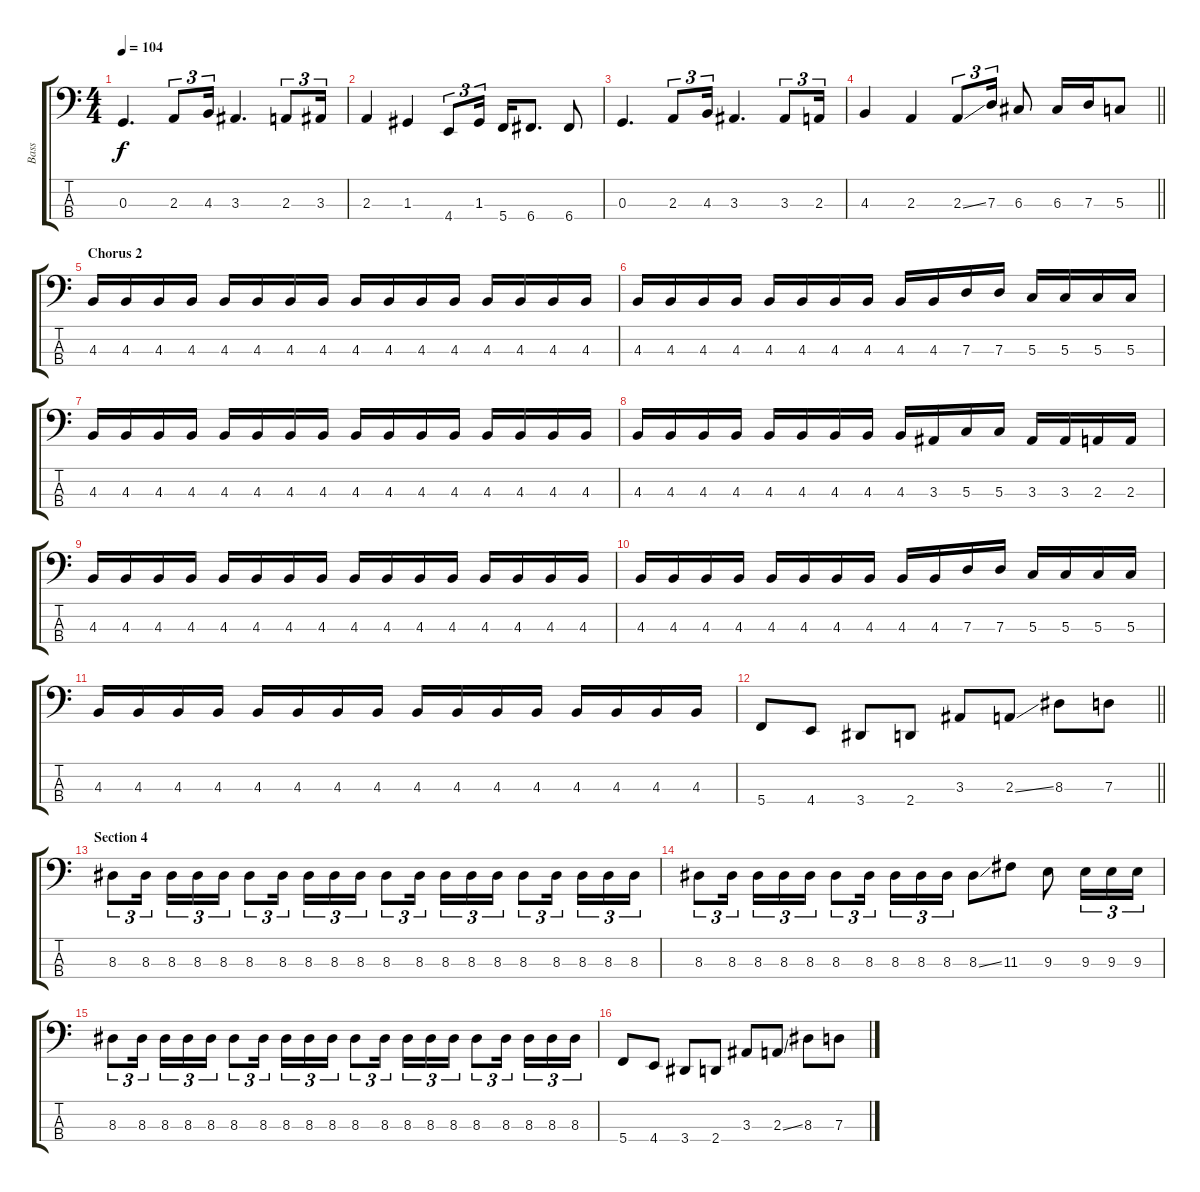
\track ("Bass" "Bass") {instrument electricbasspick}
\staff {score tabs}
\tuning (F2 C2 G1 C1) {hide}
\ts (4 4)
\tempo 104
\clef f4
\ks c
0.3.4{d dy f} 2.3.8{tu (3 2)} 4.3.16{tu (3 2)} 3.3.4{d} 2.3.8{tu (3 2)} 3.3.16{tu (3 2)} |
2.3.4 1.3.4 4.4.8{tu (3 2)} 1.3.16{tu (3 2) beam splitsecondary} 5.4.16 6.4.8{d} 6.4.8 |
0.3.4{d} 2.3.8{tu (3 2)} 4.3.16{tu (3 2)} 3.3.4{d} 3.3.8{tu (3 2)} 2.3.16{tu (3 2)} |
\barLineRight lightlight
4.3.4 2.3.4 2.3{ss}.8{tu (3 2)} 7.3.16{tu (3 2)} 6.3.8 6.3.16 7.3.16 5.3.8 |
\section ("" "Chorus 2")
4.3.16 4.3.16 4.3.16 4.3.16 4.3.16 4.3.16 4.3.16 4.3.16 4.3.16 4.3.16 4.3.16 4.3.16 4.3.16 4.3.16 4.3.16 4.3.16 |
4.3.16 4.3.16 4.3.16 4.3.16 4.3.16 4.3.16 4.3.16 4.3.16 4.3.16 4.3.16 7.3.16 7.3.16 5.3.16 5.3.16 5.3.16 5.3.16 |
4.3.16 4.3.16 4.3.16 4.3.16 4.3.16 4.3.16 4.3.16 4.3.16 4.3.16 4.3.16 4.3.16 4.3.16 4.3.16 4.3.16 4.3.16 4.3.16 |
4.3.16 4.3.16 4.3.16 4.3.16 4.3.16 4.3.16 4.3.16 4.3.16 4.3.16 3.3.16 5.3.16 5.3.16 3.3.16 3.3.16 2.3.16 2.3.16 |
4.3.16 4.3.16 4.3.16 4.3.16 4.3.16 4.3.16 4.3.16 4.3.16 4.3.16 4.3.16 4.3.16 4.3.16 4.3.16 4.3.16 4.3.16 4.3.16 |
4.3.16 4.3.16 4.3.16 4.3.16 4.3.16 4.3.16 4.3.16 4.3.16 4.3.16 4.3.16 7.3.16 7.3.16 5.3.16 5.3.16 5.3.16 5.3.16 |
4.3.16 4.3.16 4.3.16 4.3.16 4.3.16 4.3.16 4.3.16 4.3.16 4.3.16 4.3.16 4.3.16 4.3.16 4.3.16 4.3.16 4.3.16 4.3.16 |
\barLineRight lightlight
5.4.8 4.4.8 3.4.8 2.4.8 3.3.8 2.3{ss}.8 8.3.8 7.3.8 |
\section ("" "Section 4")
8.3.8{tu (3 2)} 8.3.16{tu (3 2) beam splitsecondary} 8.3.16{tu (3 2)} 8.3.16{tu (3 2)} 8.3.16{tu (3 2)} 8.3.8{tu (3 2)} 8.3.16{tu (3 2) beam splitsecondary} 8.3.16{tu (3 2)} 8.3.16{tu (3 2)} 8.3.16{tu (3 2)} 8.3.8{tu (3 2)} 8.3.16{tu (3 2) beam splitsecondary} 8.3.16{tu (3 2)} 8.3.16{tu (3 2)} 8.3.16{tu (3 2)} 8.3.8{tu (3 2)} 8.3.16{tu (3 2) beam splitsecondary} 8.3.16{tu (3 2)} 8.3.16{tu (3 2)} 8.3.16{tu (3 2)} |
8.3.8{tu (3 2)} 8.3.16{tu (3 2) beam splitsecondary} 8.3.16{tu (3 2)} 8.3.16{tu (3 2)} 8.3.16{tu (3 2)} 8.3.8{tu (3 2)} 8.3.16{tu (3 2) beam splitsecondary} 8.3.16{tu (3 2)} 8.3.16{tu (3 2)} 8.3.16{tu (3 2)} 8.3{ss}.8 11.3.8 9.3.8 9.3.16{tu (3 2)} 9.3.16{tu (3 2)} 9.3.16{tu (3 2)} |
8.3.8{tu (3 2)} 8.3.16{tu (3 2) beam splitsecondary} 8.3.16{tu (3 2)} 8.3.16{tu (3 2)} 8.3.16{tu (3 2)} 8.3.8{tu (3 2)} 8.3.16{tu (3 2) beam splitsecondary} 8.3.16{tu (3 2)} 8.3.16{tu (3 2)} 8.3.16{tu (3 2)} 8.3.8{tu (3 2)} 8.3.16{tu (3 2) beam splitsecondary} 8.3.16{tu (3 2)} 8.3.16{tu (3 2)} 8.3.16{tu (3 2)} 8.3.8{tu (3 2)} 8.3.16{tu (3 2) beam splitsecondary} 8.3.16{tu (3 2)} 8.3.16{tu (3 2)} 8.3.16{tu (3 2)} |
5.4.8 4.4.8 3.4.8 2.4.8 3.3.8 2.3{ss}.8 8.3.8 7.3.8
